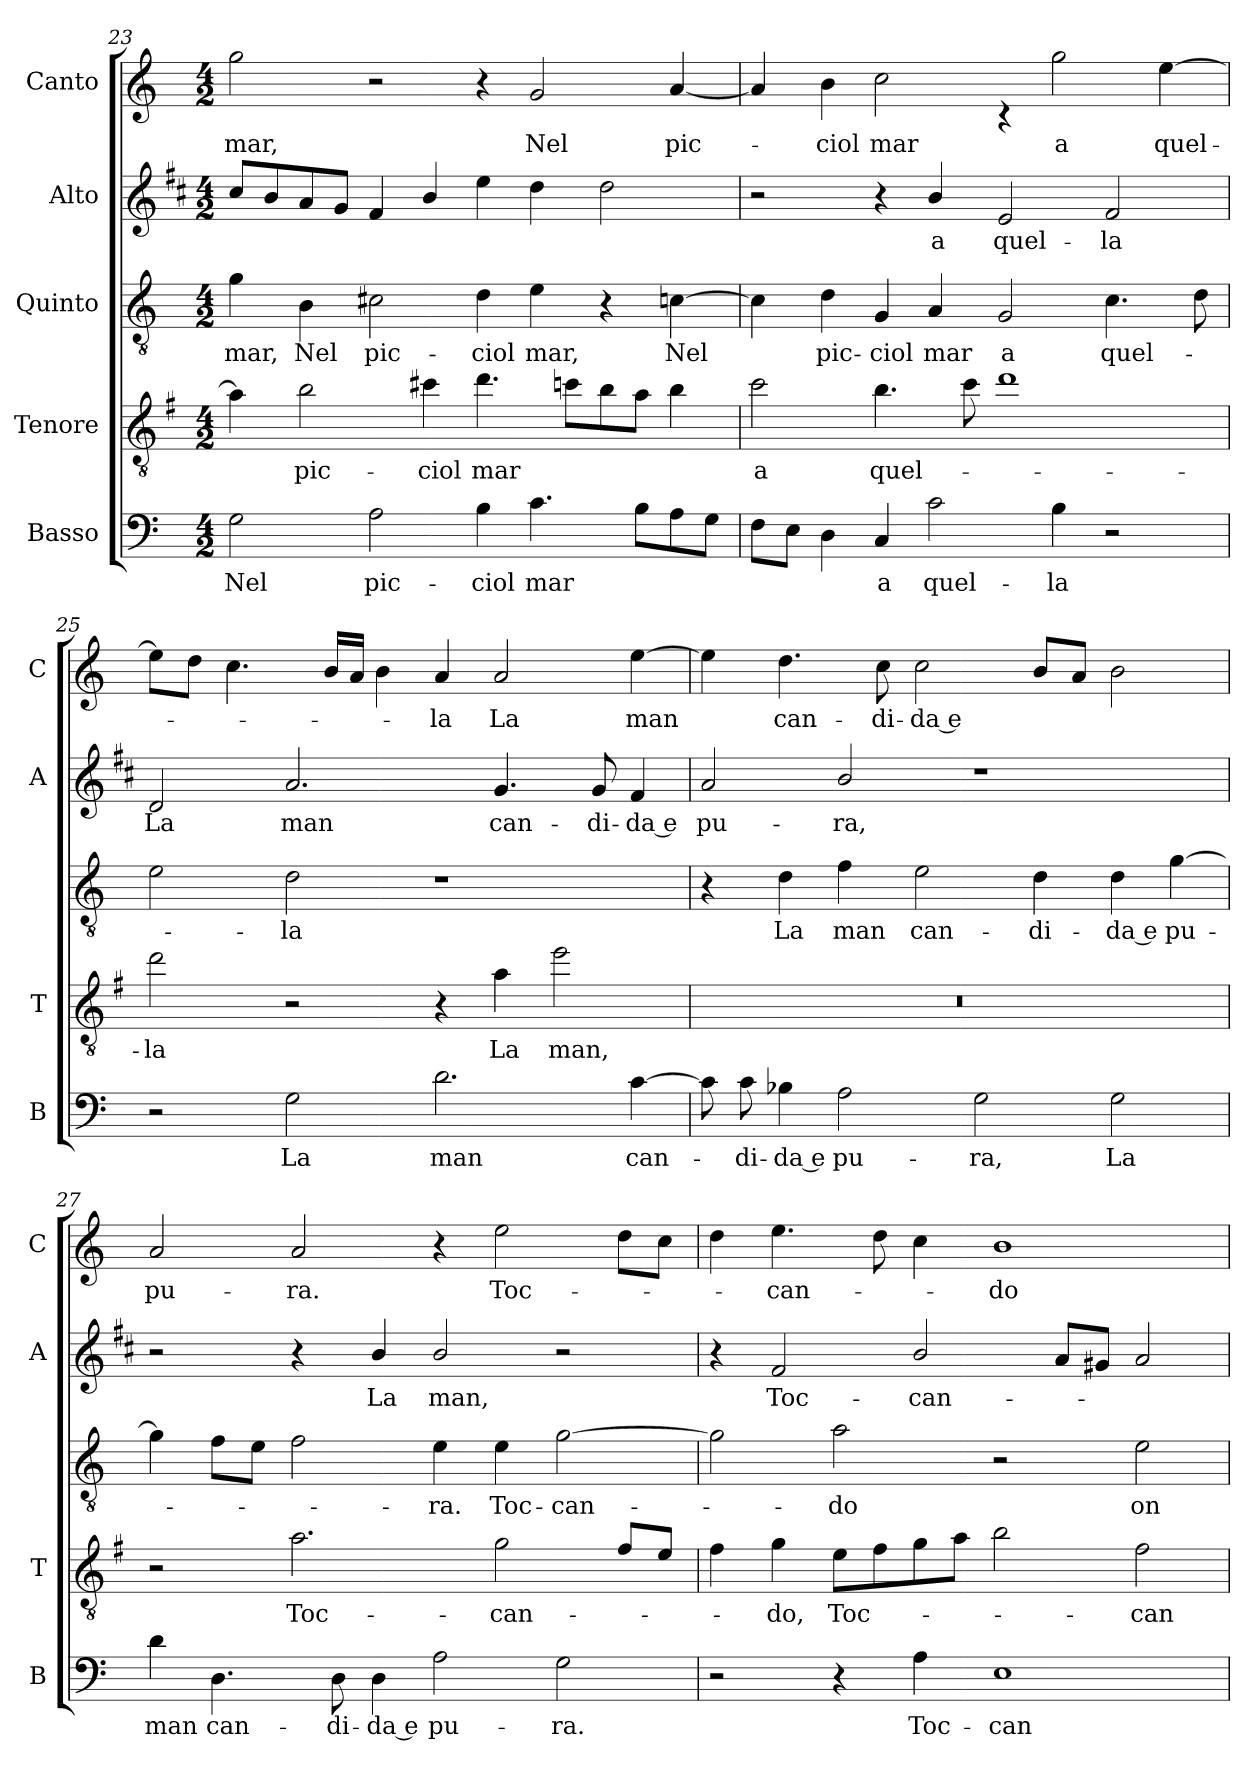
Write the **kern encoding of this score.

**kern	**text	**kern	**text	**kern	**text	**kern	**text	**kern	**text
*part5	*part5	*part4	*part4	*part3	*part3	*part2	*part2	*part1	*part1
*staff5	*staff5	*staff4	*staff4	*staff3	*staff3	*staff2	*staff2	*staff1	*staff1
*I"Basso	*	*I"Tenore	*	*I"Quinto	*	*I"Alto	*	*I"Canto	*
*I'B	*	*I'T	*	*	*	*I'A	*	*I'C	*
*clefF4	*	*clefGv2	*	*clefGv2	*	*clefG2	*	*clefG2	*
*	*	*ITrd4c7	*	*	*	*ITrd1c2	*	*	*
*k[]	*	*k[]	*	*k[]	*	*k[]	*	*k[]	*
*C:	*	*C:	*	*C:	*	*C:	*	*C:	*
*M4/2	*	*M4/2	*	*M4/2	*	*M4/2	*	*M4/2	*
=23	=23	=23	=23	=23	=23	=23	=23	=23	=23
!	!LO:LY:b	!	!	!	!LO:LY:b	!	!	!	!LO:LY:b
2G\	Nel	4d\]	.	4g\	mar,	8b/L	.	2gg\	mar,
.	.	.	.	.	.	8a/	.	.	.
!	!	!	!LO:LY:b	!	!LO:LY:b	!	!	!	!
.	.	2e\	pic-	4B\	Nel	8g/	.	.	.
.	.	.	.	.	.	8f/J	.	.	.
!	!LO:LY:b	!	!	!	!LO:LY:b	!	!	!	!
2A\	pic-	.	.	2c#X\	pic-	4e/	.	2r	.
!	!	!	!LO:LY:b	!	!	!	!	!	!
.	.	4f#X\	-ciol	.	.	4a/	.	.	.
!	!LO:LY:b	!	!LO:LY:b	!	!LO:LY:b	!	!	!	!
4B\	-ciol	4.g\	mar	4d\	-ciol	4dd\	.	4r	.
!	!LO:LY:b	!	!	!	!LO:LY:b	!	!	!	!LO:LY:b
4.c\	mar	.	.	4e\	mar,	4cc\	.	2g/	Nel
.	.	8fn\L	.	.	.	.	.	.	.
.	.	8e\	.	4r	.	2cc\	.	.	.
8B\L	.	8d\J	.	.	.	.	.	.	.
!	!	!	!	!	!LO:LY:b	!	!	!	!LO:LY:b
8A\	.	4e\	.	[4cn\	Nel	.	.	[4a/	pic-
8G\J	.	.	.	.	.	.	.	.	.
!!LO:PB:g=z
=24	=24	=24	=24	=24	=24	=24	=24	=24	=24
!	!	!	!LO:LY:b	!	!	!	!	!	!
8F\L	.	2f\	a	4c\]	.	2r	.	4a/]	.
8E\J	.	.	.	.	.	.	.	.	.
!	!	!	!	!	!LO:LY:b	!	!	!	!LO:LY:b
4D\	.	.	.	4d\	pic-	.	.	4b\	-ciol
!	!LO:LY:b	!	!LO:LY:b	!	!LO:LY:b	!	!	!	!LO:LY:b
4C/	a	4.e\	quel-	4G/	-ciol	4r	.	2cc\	mar
!	!LO:LY:b	!	!	!	!LO:LY:b	!	!LO:LY:b	!	!
2c\	quel-	.	.	4A/	mar	4a/	a	.	.
.	.	8f\	.	.	.	.	.	.	.
!	!	!	!	!	!LO:LY:b	!	!LO:LY:b	!	!
.	.	1g	.	2G/	a	2d/	quel-	4rc	.
!	!LO:LY:b	!	!	!	!	!	!	!	!LO:LY:b
4B\	-la	.	.	.	.	.	.	2gg\	a
!	!	!	!	!	!LO:LY:b	!	!LO:LY:b	!	!
2r	.	.	.	4.c\	quel-	2e/	-la	.	.
!	!	!	!	!	!	!	!	!	!LO:LY:b
.	.	.	.	.	.	.	.	[4ee\	quel-
.	.	.	.	8d\	.	.	.	.	.
=25	=25	=25	=25	=25	=25	=25	=25	=25	=25
!	!	!	!LO:LY:b	!	!	!	!LO:LY:b	!	!
2r	.	2g\	-la	2e\	.	2c/	La	8ee\L]	.
.	.	.	.	.	.	.	.	8dd\J	.
.	.	.	.	.	.	.	.	4.cc\	.
!	!LO:LY:b	!	!	!	!LO:LY:b	!	!LO:LY:b	!	!
2G\	La	2r	.	2d\	-la	2.g/	man	.	.
.	.	.	.	.	.	.	.	16b/LL	.
.	.	.	.	.	.	.	.	16a/JJ	.
.	.	.	.	.	.	.	.	4b\	.
!	!LO:LY:b	!	!	!	!	!	!	!	!LO:LY:b
2.d\	man	4r	.	1r	.	.	.	4a/	-la
!	!	!	!LO:LY:b	!	!	!	!LO:LY:b	!	!LO:LY:b
.	.	4d\	La	.	.	4.f/	can-	2a/	La
!	!	!	!LO:LY:b	!	!	!	!	!	!
.	.	2a\	man,	.	.	.	.	.	.
!	!	!	!	!	!	!	!LO:LY:b	!	!
.	.	.	.	.	.	8f/	-di-	.	.
!	!LO:LY:b	!	!	!	!	!	!LO:LY:b	!	!LO:LY:b
[4c\	can-	.	.	.	.	4e/	-da e	[4ee\	man
=26	=26	=26	=26	=26	=26	=26	=26	=26	=26
!	!	!	!	!	!	!	!LO:LY:b	!	!
8c\]	.	0r	.	4r	.	2g/	pu-	4ee\]	.
!	!LO:LY:b	!	!	!	!	!	!	!	!
8c\	-di-	.	.	.	.	.	.	.	.
!	!LO:LY:b	!	!	!	!LO:LY:b	!	!	!	!LO:LY:b
4B-X\	-da e	.	.	4d\	La	.	.	4.dd\	can-
!	!LO:LY:b	!	!	!	!LO:LY:b	!	!LO:LY:b	!	!
2A\	pu-	.	.	4f\	man	2a/	-ra,	.	.
!	!	!	!	!	!	!	!	!	!LO:LY:b
.	.	.	.	.	.	.	.	8cc\	-di-
!	!	!	!	!	!LO:LY:b	!	!	!	!LO:LY:b
.	.	.	.	2e\	can-	.	.	2cc\	-da e
!	!LO:LY:b	!	!	!	!	!	!	!	!
2G\	-ra,	.	.	.	.	1r	.	.	.
!	!	!	!	!	!LO:LY:b	!	!	!	!
.	.	.	.	4d\	-di-	.	.	8b/L	.
.	.	.	.	.	.	.	.	8a/J	.
!	!LO:LY:b	!	!	!	!LO:LY:b	!	!	!	!
2G\	La	.	.	4d\	-da e	.	.	2b\	.
!	!	!	!	!	!LO:LY:b	!	!	!	!
.	.	.	.	[4g\	pu-	.	.	.	.
!!LO:LB:g=z
=27	=27	=27	=27	=27	=27	=27	=27	=27	=27
!	!LO:LY:b	!	!	!	!	!	!	!	!LO:LY:b
4d\	man	2r	.	4g\]	.	2r	.	2a/	pu-
!	!LO:LY:b	!	!	!	!	!	!	!	!
4.D\	can-	.	.	8f\L	.	.	.	.	.
.	.	.	.	8e\J	.	.	.	.	.
!	!	!	!LO:LY:b	!	!	!	!	!	!LO:LY:b
.	.	2.d\	Toc-	2f\	.	4r	.	2a/	-ra.
!	!LO:LY:b	!	!	!	!	!	!	!	!
8D\	-di-	.	.	.	.	.	.	.	.
!	!LO:LY:b	!	!	!	!	!	!LO:LY:b	!	!
4D\	-da e	.	.	.	.	4a/	La	.	.
!	!LO:LY:b	!	!	!	!LO:LY:b	!	!LO:LY:b	!	!
2A\	pu-	.	.	4e\	-ra.	2a/	man,	4r	.
!	!	!	!LO:LY:b	!	!LO:LY:b	!	!	!	!LO:LY:b
.	.	2c\	-can-	4e\	Toc-	.	.	2ee\	Toc-
!	!LO:LY:b	!	!	!	!LO:LY:b	!	!	!	!
2G\	-ra.	.	.	[2g\	-can-	2r	.	.	.
.	.	8B/L	.	.	.	.	.	8dd\L	.
.	.	8A/J	.	.	.	.	.	8cc\J	.
=28	=28	=28	=28	=28	=28	=28	=28	=28	=28
2r	.	4B\	.	2g\]	.	4r	.	4dd\	.
!	!	!	!LO:LY:b	!	!	!	!LO:LY:b	!	!LO:LY:b
.	.	4c\	-do,	.	.	2e/	Toc-	4.ee\	-can-
!	!	!	!LO:LY:b	!	!LO:LY:b	!	!	!	!
4r	.	8A\L	Toc-	2a\	-do	.	.	.	.
.	.	8B\	.	.	.	.	.	8dd\	.
!	!LO:LY:b	!	!	!	!	!	!LO:LY:b	!	!
4A\	Toc-	8c\	.	.	.	2a/	-can-	4cc\	.
.	.	8d\J	.	.	.	.	.	.	.
!	!LO:LY:b	!	!	!	!	!	!	!	!LO:LY:b
1E	-can-	2e\	.	2r	.	.	.	1b	-do
.	.	.	.	.	.	8g/L	.	.	.
.	.	.	.	.	.	8f#X/J	.	.	.
!	!	!	!LO:LY:b	!	!LO:LY:b	!	!	!	!
.	.	2B\	-can-	2e\	on-	2g/	.	.	.
=	=	=	=	=	=	=	=	=	=
*-	*-	*-	*-	*-	*-	*-	*-	*-	*-
